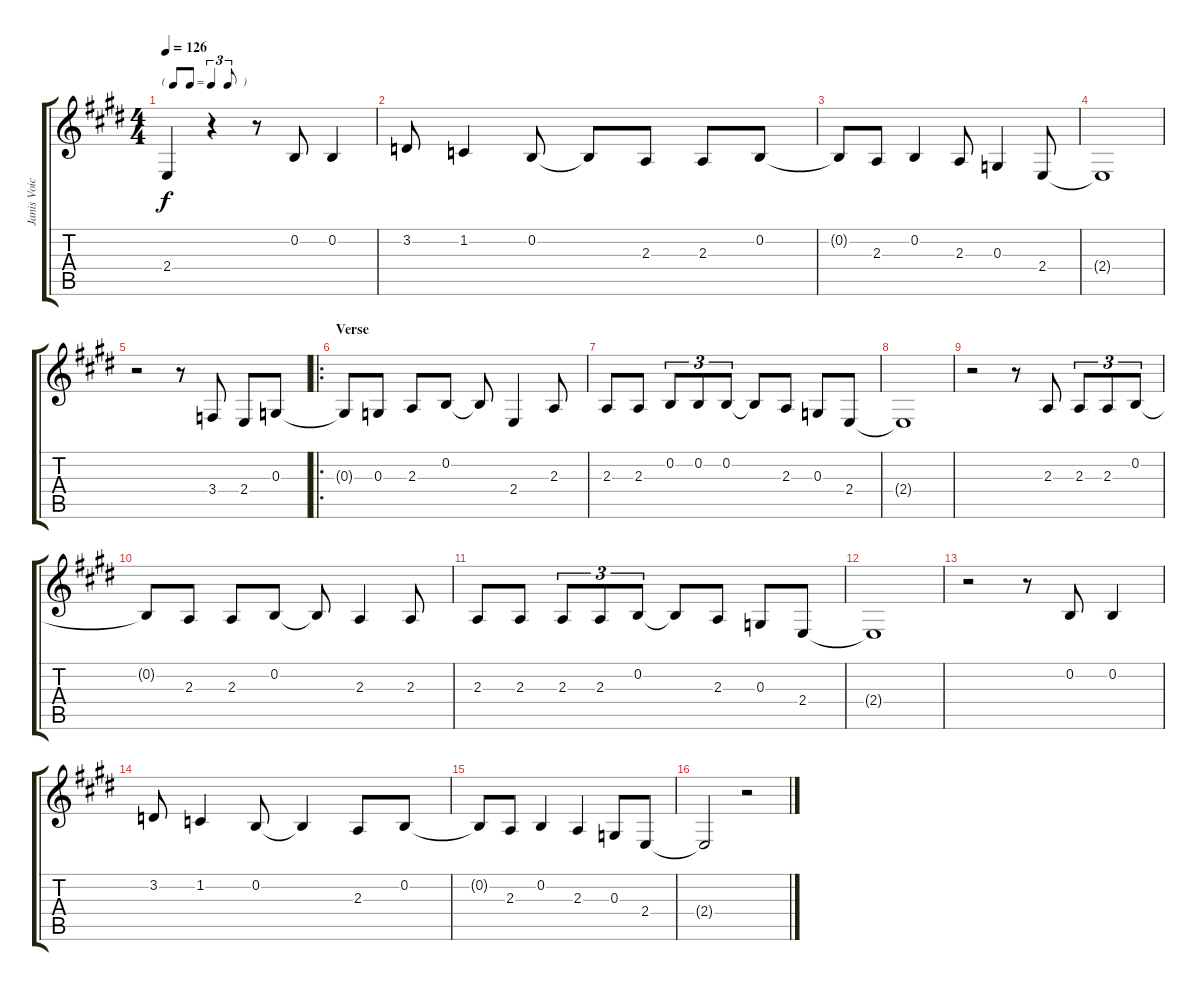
\track ("Janis Voice" "Janis Voic") {instrument harmonica}
\staff {score tabs}
\tuning (E4 B3 G3 D3 A2 E2) {hide}
\ts (4 4)
\tf triplet8th
\tempo 126
\clef g2
\ks e
2.4{t}.4{dy f} r.4 r.8 0.2.8 0.2.4 |
3.2.8 1.2.4 0.2.8 0.2{t}.8 2.3.8 2.3.8 0.2.8 |
0.2{t}.8 2.3.8 0.2.4 2.3.8 0.3.4 2.4.8 |
2.4{t}.1 |
r.2 r.8 3.4.8 2.4.8 0.3.8 |
\ro
\section ("" "Verse")
0.3{t}.8 0.3.8 2.3.8 0.2.8 0.2{t}.8 2.4.4 2.3.8 |
2.3.8 2.3.8 0.2.8{tu (3 2)} 0.2.8{tu (3 2)} 0.2.8{tu (3 2)} 0.2{t}.8 2.3.8 0.3.8 2.4.8 |
2.4{t}.1 |
r.2 r.8 2.3.8 2.3.8{tu (3 2)} 2.3.8{tu (3 2)} 0.2.8{tu (3 2)} |
0.2{t}.8 2.3.8 2.3.8 0.2.8 0.2{t}.8 2.3.4 2.3.8 |
2.3.8 2.3.8 2.3.8{tu (3 2)} 2.3.8{tu (3 2)} 0.2.8{tu (3 2)} 0.2{t}.8 2.3.8 0.3.8 2.4.8 |
2.4{t}.1 |
r.2 r.8 0.2.8 0.2.4 |
3.2.8 1.2.4 0.2.8 0.2{t}.4 2.3.8 0.2.8 |
0.2{t}.8 2.3.8 0.2.4 2.3.4 0.3.8 2.4.8 |
2.4{t}.2 r.2
